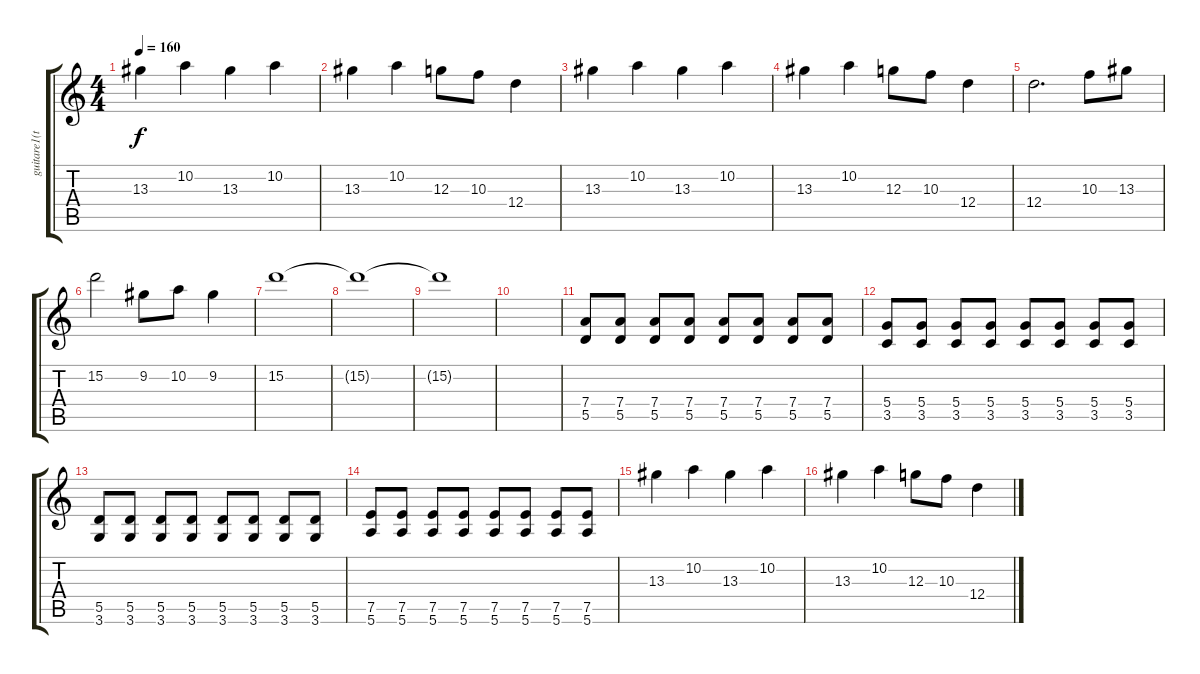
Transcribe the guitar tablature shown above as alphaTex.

\track ("guitare1(tim)" "guitare1(t") {instrument distortionguitar}
\staff {score tabs}
\tuning (E4 B3 G3 D3 A2 E2) {hide}
\ts (4 4)
\tempo 160
\clef g2
\ks c
13.3.4{dy f} 10.2.4 13.3.4 10.2.4 |
13.3.4 10.2.4 12.3.8 10.3.8 12.4.4 |
13.3.4 10.2.4 13.3.4 10.2.4 |
13.3.4 10.2.4 12.3.8 10.3.8 12.4.4 |
12.4.2{d} 10.3.8 13.3.8 |
15.2.2 9.2.8 10.2.8 9.2.4 |
15.2.1 |
15.2{t}.1 |
15.2{t}.1 |
|
(7.4 5.5).8 (7.4 5.5).8 (7.4 5.5).8 (7.4 5.5).8 (7.4 5.5).8 (7.4 5.5).8 (7.4 5.5).8 (7.4 5.5).8 |
(5.4 3.5).8 (5.4 3.5).8 (5.4 3.5).8 (5.4 3.5).8 (5.4 3.5).8 (5.4 3.5).8 (5.4 3.5).8 (5.4 3.5).8 |
(5.5 3.6).8 (5.5 3.6).8 (5.5 3.6).8 (5.5 3.6).8 (5.5 3.6).8 (5.5 3.6).8 (5.5 3.6).8 (5.5 3.6).8 |
(7.5 5.6).8 (7.5 5.6).8 (7.5 5.6).8 (7.5 5.6).8 (7.5 5.6).8 (7.5 5.6).8 (7.5 5.6).8 (7.5 5.6).8 |
13.3.4 10.2.4 13.3.4 10.2.4 |
13.3.4 10.2.4 12.3.8 10.3.8 12.4.4
